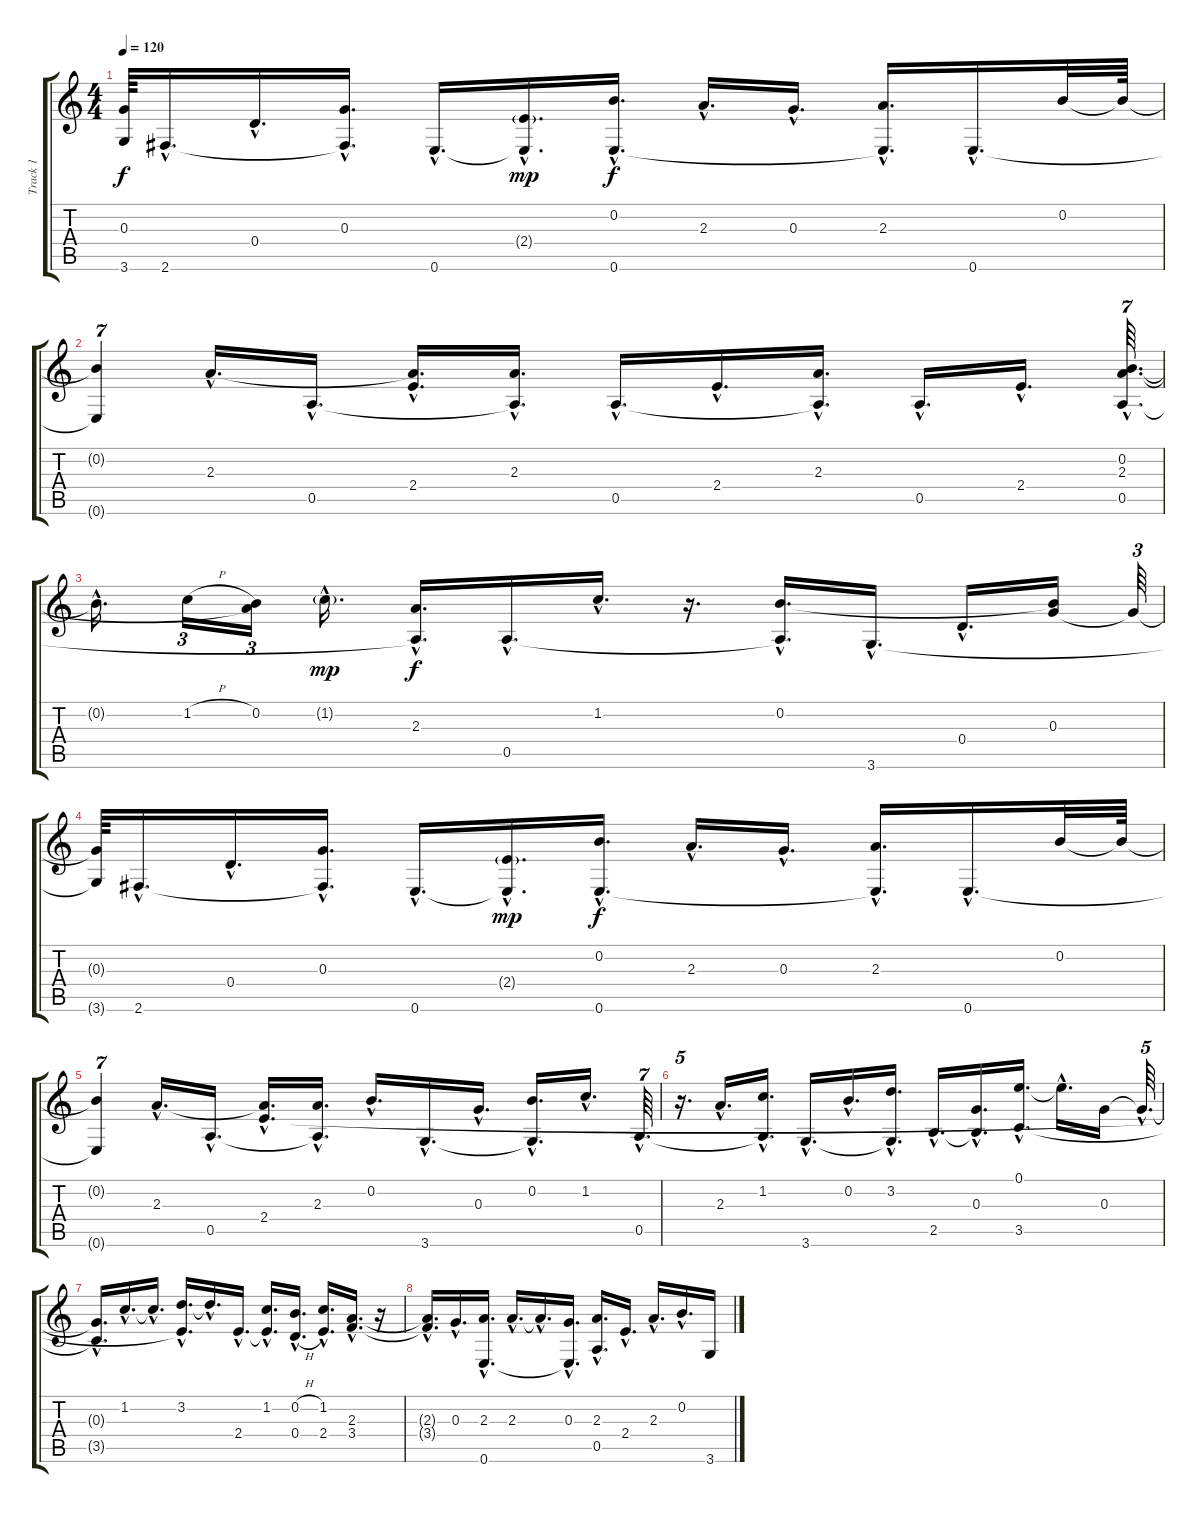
\track ("Track 1" "Track 1") {instrument acousticguitarnylon}
\staff {score tabs}
\tuning (E4 B3 G3 D3 A2 E2) {hide}
\ts (4 4)
\tempo 120
\clef g2
\ks c
(0.3{t} 3.6{t}).64{dy f} 2.6{hac}.16{d} 0.4{hac}.16{d} (0.3{hac} 2.6{hac t}).16{d} 0.6{hac}.16{d} (2.4{g hac} 0.6{hac t}).16{d dy mp} (0.2{hac} 0.6{hac}).16{d dy f} 2.3{hac}.16{d} 0.3{hac}.16{d} (2.3{hac} 0.6{hac t}).16{d} 0.6{hac}.16{d} 0.2.32 0.2{t}.64 |
(0.2{t} 0.6{t}).4{tu (7 4)} 2.3{hac}.16{d} 0.5{hac}.16{d} (2.3{hac t} 2.4{hac}).16{d} (2.3{hac} 0.5{hac t}).16{d} 0.5{hac}.16{d} 2.4{hac}.16{d} (2.3{hac} 0.5{hac t}).16{d} 0.5{hac}.16{d} 2.4{hac}.16{d} (0.2{hac} 2.3{hac} 0.5{hac}).64{d tu (7 4)} |
0.2{hac t}.16{d} 1.2{h}.16{tu (3 2)} (0.2 2.3{t}).16{tu (3 2)} 1.2{g hac}.16{d dy mp} (2.3{hac} 0.5{hac t}).16{d dy f} 0.5{hac}.16{d} 1.2{hac}.16{d} r.16{d} (0.2{hac} 0.5{hac t}).16{d} 3.6{hac}.16{d} 0.4{hac}.16{d} (0.2{t} 0.3).16 0.3{t}.64{tu (3 2)} |
(0.3{t} 3.6{t}).64 2.6{hac}.16{d} 0.4{hac}.16{d} (0.3{hac} 2.6{hac t}).16{d} 0.6{hac}.16{d} (2.4{g hac} 0.6{hac t}).16{d dy mp} (0.2{hac} 0.6{hac}).16{d dy f} 2.3{hac}.16{d} 0.3{hac}.16{d} (2.3{hac} 0.6{hac t}).16{d} 0.6{hac}.16{d} 0.2.32 0.2{t}.64 |
(0.2{t} 0.6{t}).4{tu (7 4)} 2.3{hac}.16{d} 0.5{hac}.16{d} (2.3{hac t} 2.4{hac}).16{d} (2.3{hac} 0.5{hac t}).16{d} 0.2{hac}.16{d} 3.6{hac}.16{d} 0.3{hac}.16{d} (0.2{hac} 3.6{hac t}).16{d} 1.2{hac}.16{d} 0.5{hac}.64{d tu (7 4)} |
r.16{d tu (5 4)} 2.3{hac}.16{d} (1.2{hac} 0.5{hac t}).16{d} 3.6{hac}.16{d} 0.2{hac}.16{d} (3.2{hac} 3.6{hac t}).16{d} 2.5{hac}.16{d} (0.3{hac} 2.5{hac t}).16{d} (0.1{hac} 3.5{hac}).16{d} 0.1{hac t}.16{d} 0.3.16 0.3{hac t}.64{d tu (5 4)} |
(0.3{hac t} 3.5{hac t}).16{d} 1.2{hac}.16{d} 1.2{hac t}.16{d} (3.2{hac} 2.4{hac t}).16{d} 3.2{hac t}.16{d} 2.4{hac}.16{d} (1.2{hac} 2.4{hac t}).16{d} (0.2{h hac} 0.4{h hac}).16{d} (1.2{hac} 2.4{hac}).16{d} (2.3{hac} 3.4{hac}).16{d} r.16 |
(2.3{hac t} 3.4{hac t}).16{d} 0.3{hac}.16{d} (2.3{hac} 0.6{hac}).16{d} 2.3{hac}.16{d} 2.3{hac t}.16{d} (0.3{hac} 0.6{hac t}).16{d} (2.3{hac} 0.5{hac}).16{d} 2.4{hac}.16{d} 2.3{hac}.16{d} 0.2{hac}.16{d} 3.6.16
